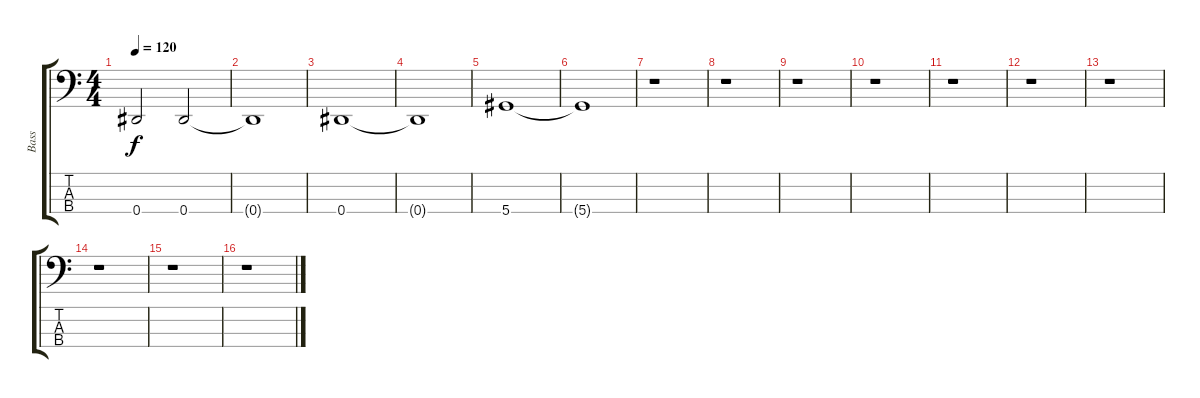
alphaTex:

\track ("Bass" "Bass") {instrument electricbassfinger}
\staff {score tabs}
\tuning (Gb2 Db2 Ab1 Eb1) {hide}
\ts (4 4)
\tempo 120
\clef f4
\ks c
0.4.2{dy f} 0.4.2 |
0.4{t}.1 |
0.4.1 |
0.4{t}.1 |
5.4.1 |
5.4{t}.1 |
r.1 |
r.1 |
r.1 |
r.1 |
r.1 |
r.1 |
r.1 |
r.1 |
r.1 |
r.1
